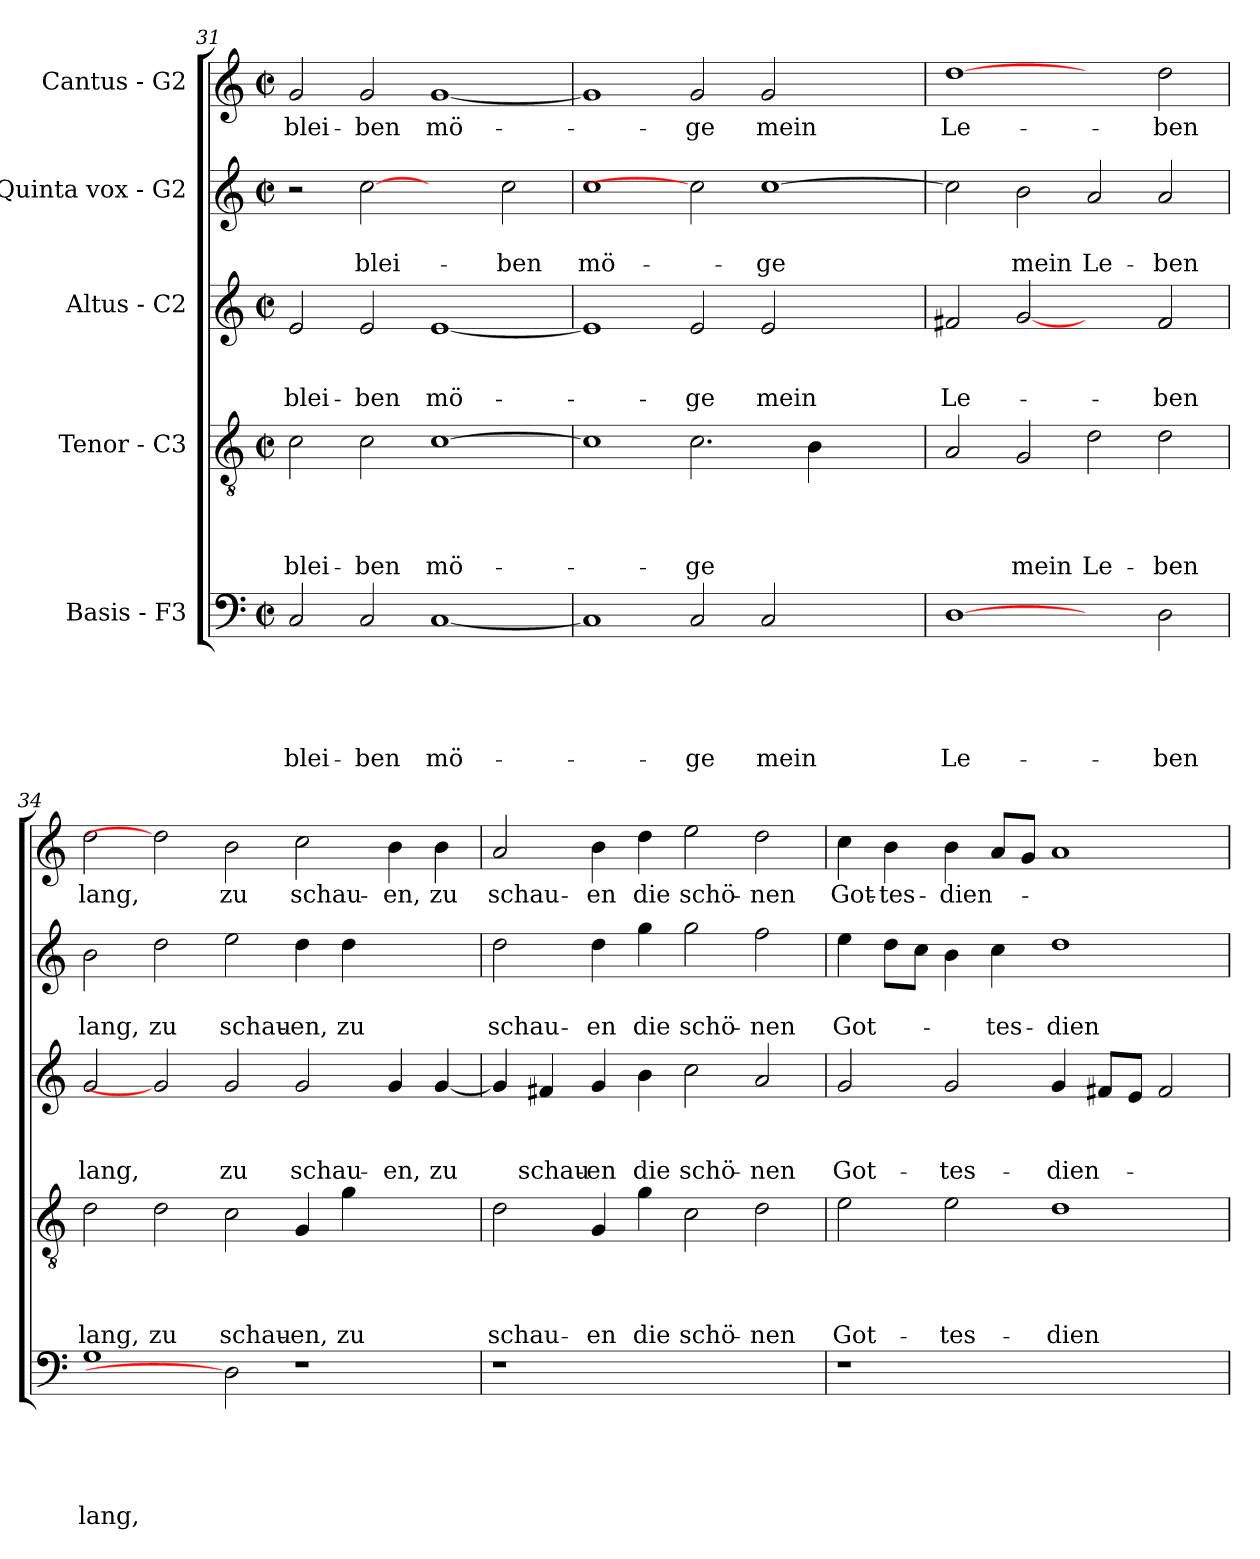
**kern	**text	**text	**text	**text	**text	**kern	**text	**text	**text	**text	**kern	**text	**text	**text	**kern	**text	**text	**kern	**text
*part5	*part5	*part5	*part5	*part5	*part5	*part4	*part4	*part4	*part4	*part4	*part3	*part3	*part3	*part3	*part2	*part2	*part2	*part1	*part1
*staff5	*staff5	*staff5	*staff5	*staff5	*staff5	*staff4	*staff4	*staff4	*staff4	*staff4	*staff3	*staff3	*staff3	*staff3	*staff2	*staff2	*staff2	*staff1	*staff1
*I"Basis - F3	*	*	*	*	*	*I"Tenor - C3	*	*	*	*	*I"Altus - C2	*	*	*	*I"Quinta vox - G2	*	*	*I"Cantus - G2	*
!!LO:LB:g=z
*clefF4	*	*	*	*	*	*clefGv2	*	*	*	*	*clefG2	*	*	*	*clefG2	*	*	*clefG2	*
*k[]	*	*	*	*	*	*k[]	*	*	*	*	*k[]	*	*	*	*k[]	*	*	*k[]	*
*C:	*	*	*	*	*	*C:	*	*	*	*	*C:	*	*	*	*C:	*	*	*C:	*
*M2/2	*	*	*	*	*	*M2/2	*	*	*	*	*M2/2	*	*	*	*M2/2	*	*	*M2/2	*
*met(c|)	*	*	*	*	*	*met(c|)	*	*	*	*	*met(c|)	*	*	*	*met(c|)	*	*	*met(c|)	*
=31	=31	=31	=31	=31	=31	=31	=31	=31	=31	=31	=31	=31	=31	=31	=31	=31	=31	=31	=31
!	!	!	!	!	!LO:LY:b	!	!	!	!	!LO:LY:b	!	!	!	!LO:LY:b	!	!	!	!	!LO:LY:b
2C/	.	.	.	.	blei-	2c\	.	.	.	blei-	2e/	.	.	blei-	2r	.	.	2g/	blei-
!	!	!	!	!	!LO:LY:b	!	!	!	!	!LO:LY:b	!	!	!	!LO:LY:b	!	!	!LO:LY:b	!	!LO:LY:b
2C/	.	.	.	.	-ben	2c\	.	.	.	-ben	2e/	.	.	-ben	[2cc	.	blei-	2g/	-ben
!	!	!	!	!	!LO:LY:b	!	!	!	!	!LO:LY:b	!	!	!	!LO:LY:b	!	!	!	!	!LO:LY:b
[1C	.	.	.	.	mö-	[1c	.	.	.	mö-	[1e	.	.	mö-	2ryy	.	.	[1g	mö-
!	!	!	!	!	!	!	!	!	!	!	!	!	!	!	!	!	!LO:LY:b	!	!
.	.	.	.	.	.	.	.	.	.	.	.	.	.	.	2cc\	.	-ben	.	.
=32	=32	=32	=32	=32	=32	=32	=32	=32	=32	=32	=32	=32	=32	=32	=32	=32	=32	=32	=32
!	!	!	!	!	!	!	!	!	!	!	!	!	!	!	!	!	!LO:LY:b	!	!
1C]	.	.	.	.	.	1c]	.	.	.	.	1e]	.	.	.	1cc	.	mö-	1g]	.
!	!	!	!	!	!LO:LY:b	!	!	!	!	!LO:LY:b	!	!	!	!LO:LY:b	!	!	!	!	!LO:LY:b
2C/	.	.	.	.	-ge	2.c\	.	.	.	-ge	2e/	.	.	-ge	2cc]	.	.	2g/	-ge
!	!	!	!	!	!LO:LY:b	!	!	!	!	!	!	!	!	!LO:LY:b	!	!	!LO:LY:b	!	!LO:LY:b
2C/	.	.	.	.	mein	.	.	.	.	.	2e/	.	.	mein	[1cc	.	-ge	2g/	mein
.	.	.	.	.	.	4B\	.	.	.	.	.	.	.	.	.	.	.	.	.
2ryy	.	.	.	.	.	2ryy	.	.	.	.	2ryy	.	.	.	.	.	.	2ryy	.
=33	=33	=33	=33	=33	=33	=33	=33	=33	=33	=33	=33	=33	=33	=33	=33	=33	=33	=33	=33
!	!	!	!	!	!LO:LY:b	!	!	!	!	!	!	!	!	!LO:LY:b	!	!	!	!	!LO:LY:b
[1D	.	.	.	.	Le-	2A/	.	.	.	.	2f#X/	.	.	Le-	2cc\]	.	.	[1dd	Le-
!	!	!	!	!	!	!	!	!	!	!LO:LY:b	!	!	!	!	!	!	!LO:LY:b	!	!
.	.	.	.	.	.	2G/	.	.	.	mein	[2g	.	.	.	2b\	.	mein	.	.
!	!	!	!	!	!	!	!	!	!	!LO:LY:b	!	!	!	!	!	!	!LO:LY:b	!	!
2ryy	.	.	.	.	.	2d\	.	.	.	Le-	2ryy	.	.	.	2a/	.	Le-	2ryy	.
!	!	!	!	!	!LO:LY:b	!	!	!	!	!LO:LY:b	!	!	!	!LO:LY:b	!	!	!LO:LY:b	!	!LO:LY:b
2D\	.	.	.	.	-ben	2d\	.	.	.	-ben	2f#/	.	.	-ben	2a/	.	-ben	2dd\	-ben
=34	=34	=34	=34	=34	=34	=34	=34	=34	=34	=34	=34	=34	=34	=34	=34	=34	=34	=34	=34
!	!	!	!	!	!LO:LY:b	!	!	!	!	!LO:LY:b	!	!	!	!LO:LY:b	!	!	!LO:LY:b	!	!LO:LY:b
1G	.	.	.	.	lang,	2d\	.	.	.	lang,	2g/	.	.	lang,	2b\	.	lang,	2dd\	lang,
!	!	!	!	!	!	!	!	!	!	!LO:LY:b	!	!	!	!	!	!	!LO:LY:b	!	!
.	.	.	.	.	.	2d\	.	.	.	zu	2g]	.	.	.	2dd\	.	zu	2dd]	.
!	!	!	!	!	!	!	!	!	!	!LO:LY:b	!	!	!	!LO:LY:b	!	!	!LO:LY:b	!	!LO:LY:b
2D]	.	.	.	.	.	2c\	.	.	.	schau-	2g/	.	.	zu	2ee\	.	schau-	2b\	zu
!	!	!	!	!	!	!	!	!	!	!LO:LY:b	!	!	!	!LO:LY:b	!	!	!LO:LY:b	!	!LO:LY:b
1r	.	.	.	.	.	4G/	.	.	.	-en,	2g/	.	.	schau-	4dd\	.	-en,	2cc\	schau-
!	!	!	!	!	!	!	!	!	!	!LO:LY:b	!	!	!	!	!	!	!LO:LY:b	!	!
.	.	.	.	.	.	4g\	.	.	.	zu	.	.	.	.	4dd\	.	zu	.	.
!	!	!	!	!	!	!	!	!	!	!	!	!	!	!LO:LY:b	!	!	!	!	!LO:LY:b
.	.	.	.	.	.	2ryy	.	.	.	.	4g/	.	.	-en,	2ryy	.	.	4b\	-en,
!	!	!	!	!	!	!	!	!	!	!	!	!	!	!LO:LY:b	!	!	!	!	!LO:LY:b
.	.	.	.	.	.	.	.	.	.	.	[4g/	.	.	zu	.	.	.	4b\	zu
=35	=35	=35	=35	=35	=35	=35	=35	=35	=35	=35	=35	=35	=35	=35	=35	=35	=35	=35	=35
!	!	!	!	!	!	!	!	!	!	!LO:LY:b	!	!	!	!	!	!	!LO:LY:b	!	!LO:LY:b
1r	.	.	.	.	.	2d\	.	.	.	schau-	4g/]	.	.	.	2dd\	.	schau-	2a/	schau-
!	!	!	!	!	!	!	!	!	!	!	!	!	!	!LO:LY:b	!	!	!	!	!
.	.	.	.	.	.	.	.	.	.	.	4f#X/	.	.	schau-	.	.	.	.	.
!	!	!	!	!	!	!	!	!	!	!LO:LY:b	!	!	!	!LO:LY:b	!	!	!LO:LY:b	!	!LO:LY:b
.	.	.	.	.	.	4G/	.	.	.	-en	4g/	.	.	-en	4dd\	.	-en	4b\	-en
!	!	!	!	!	!	!	!	!	!	!LO:LY:b	!	!	!	!LO:LY:b	!	!	!LO:LY:b	!	!LO:LY:b
.	.	.	.	.	.	4g\	.	.	.	die	4b\	.	.	die	4gg\	.	die	4dd\	die
!	!	!	!	!	!	!	!	!	!	!LO:LY:b	!	!	!	!LO:LY:b	!	!	!LO:LY:b	!	!LO:LY:b
1ryy	.	.	.	.	.	2c\	.	.	.	schö-	2cc\	.	.	schö-	2gg\	.	schö-	2ee\	schö-
!	!	!	!	!	!	!	!	!	!	!LO:LY:b	!	!	!	!LO:LY:b	!	!	!LO:LY:b	!	!LO:LY:b
.	.	.	.	.	.	2d\	.	.	.	-nen	2a/	.	.	-nen	2ff\	.	-nen	2dd\	-nen
!!LO:LB:g=z
=36	=36	=36	=36	=36	=36	=36	=36	=36	=36	=36	=36	=36	=36	=36	=36	=36	=36	=36	=36
!	!	!	!	!	!	!	!	!	!	!LO:LY:b	!	!	!	!LO:LY:b	!	!	!LO:LY:b	!	!LO:LY:b
1r	.	.	.	.	.	2e\	.	.	.	Got-	2g/	.	.	Got-	4ee\	.	Got-	4cc\	Got-
!	!	!	!	!	!	!	!	!	!	!	!	!	!	!	!	!	!	!	!LO:LY:b
.	.	.	.	.	.	.	.	.	.	.	.	.	.	.	8dd\L	.	.	4b\	-tes-
.	.	.	.	.	.	.	.	.	.	.	.	.	.	.	8cc\J	.	.	.	.
!	!	!	!	!	!	!	!	!	!	!LO:LY:b	!	!	!	!LO:LY:b	!	!	!	!	!LO:LY:b
.	.	.	.	.	.	2e\	.	.	.	-tes-	2g/	.	.	-tes-	4b\	.	.	4b\	-dien-
!	!	!	!	!	!	!	!	!	!	!	!	!	!	!	!	!	!LO:LY:b	!	!
.	.	.	.	.	.	.	.	.	.	.	.	.	.	.	4cc\	.	-tes-	8a/L	.
.	.	.	.	.	.	.	.	.	.	.	.	.	.	.	.	.	.	8g/J	.
!	!	!	!	!	!	!	!	!	!	!LO:LY:b	!	!	!	!LO:LY:b	!	!	!LO:LY:b	!	!
1ryy	.	.	.	.	.	1d	.	.	.	-dien-	4g/	.	.	-dien-	1dd	.	-dien-	1a	.
.	.	.	.	.	.	.	.	.	.	.	8f#X/L	.	.	.	.	.	.	.	.
.	.	.	.	.	.	.	.	.	.	.	8e/J	.	.	.	.	.	.	.	.
.	.	.	.	.	.	.	.	.	.	.	2f#/	.	.	.	.	.	.	.	.
=	=	=	=	=	=	=	=	=	=	=	=	=	=	=	=	=	=	=	=
*-	*-	*-	*-	*-	*-	*-	*-	*-	*-	*-	*-	*-	*-	*-	*-	*-	*-	*-	*-
